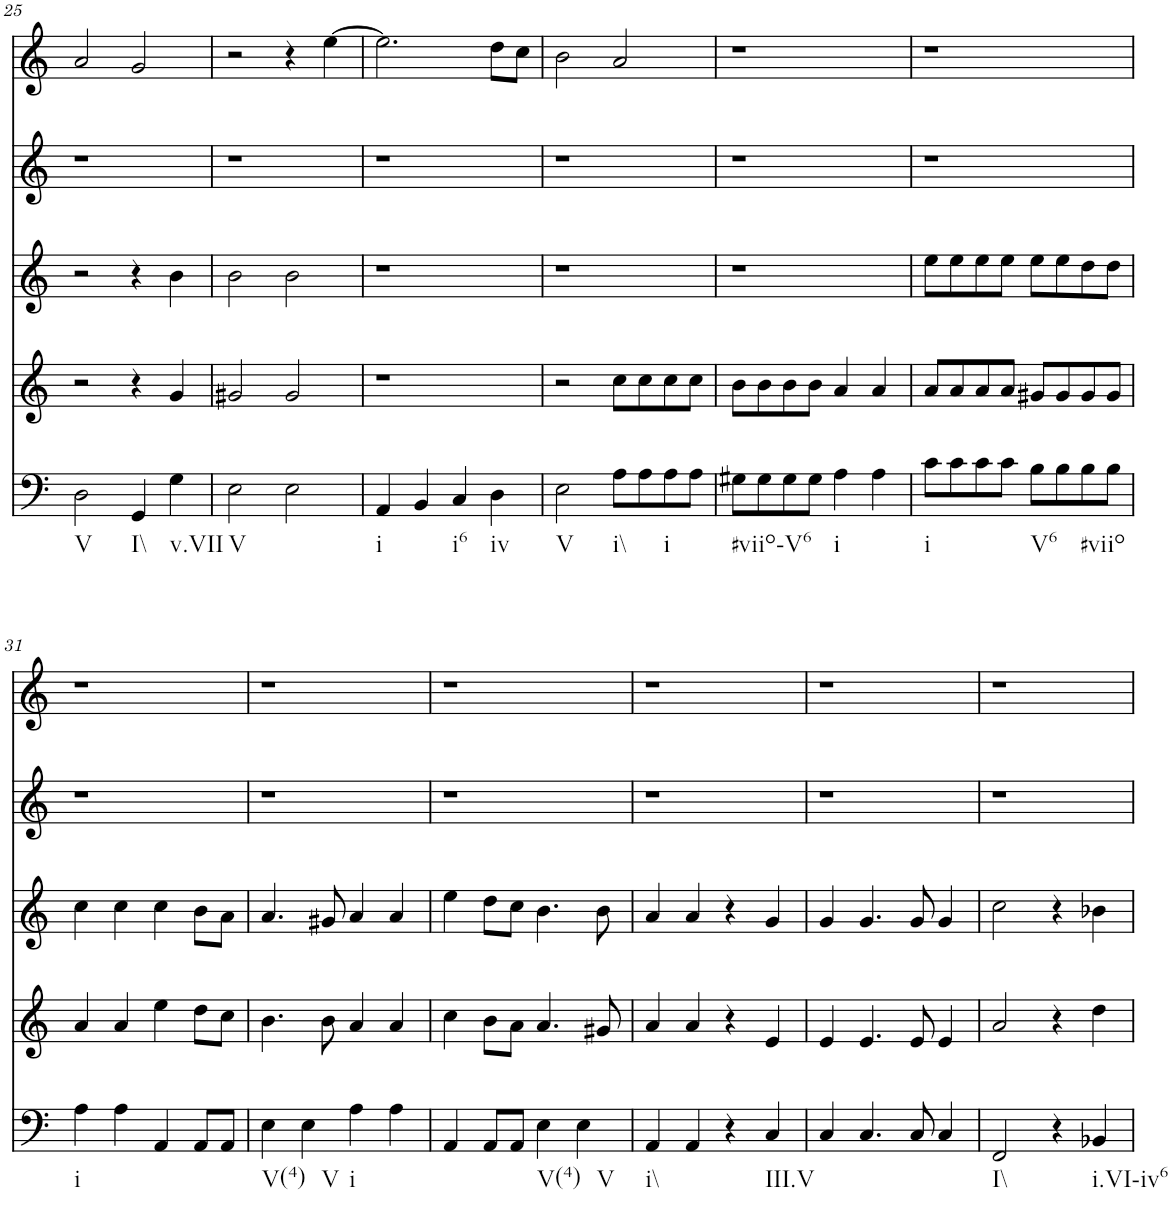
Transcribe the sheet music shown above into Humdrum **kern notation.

**kern	**kern	**kern	**kern	**kern
*part5	*part4	*part3	*part2	*part1
*staff5	*staff4	*staff3	*staff2	*staff1
*I"vox	*I"vox	*I"vox	*I"vox	*I"vox
!!LO:PB:g=z
*clefF4	*clefG2	*clefG2	*clefG2	*clefG2
*k[]	*k[]	*k[]	*k[]	*k[]
*M4/4	*M4/4	*M4/4	*M4/4	*M4/4
=25	=25	=25	=25	=25
!LO:TX:b:t=V	!	!	!	!
2D\	2r	2r	1r	2a/
!LO:TX:b:t=I\\	!	!	!	!
4GG/	4r	4r	.	2g/
!LO:TX:b:t=v.VII	!	!	!	!
4G\	4g/	4b\	.	.
=26	=26	=26	=26	=26
!LO:TX:b:t=V	!	!	!	!
2E\	2g#X/	2b\	1r	2r
2E\	2g#/	2b\	.	4r
.	.	.	.	[4ee\
=27	=27	=27	=27	=27
!LO:TX:b:t=i	!	!	!	!
4AA/	1r	1r	1r	2.ee\]
4BB/	.	.	.	.
!LO:TX:b:t=i6	!	!	!	!
4C/	.	.	.	.
!LO:TX:b:t=iv	!	!	!	!
4D\	.	.	.	8dd\L
.	.	.	.	8cc\J
=28	=28	=28	=28	=28
!LO:TX:b:t=V	!	!	!	!
2E\	2r	1r	1r	2b\
!LO:TX:b:t=i\\	!	!	!	!
8A\L	8cc\L	.	.	2a/
8A\	8cc\	.	.	.
!LO:TX:b:t=i	!	!	!	!
8A\	8cc\	.	.	.
8A\J	8cc\J	.	.	.
=29	=29	=29	=29	=29
!LO:TX:b:t=#viio-V6	!	!	!	!
8G#X\L	8b\L	1r	1r	1r
8G#\	8b\	.	.	.
8G#\	8b\	.	.	.
8G#\J	8b\J	.	.	.
!LO:TX:b:t=i	!	!	!	!
4A\	4a/	.	.	.
4A\	4a/	.	.	.
=30	=30	=30	=30	=30
!LO:TX:b:t=i	!	!	!	!
8c\L	8a/L	8ee\L	1r	1r
8c\	8a/	8ee\	.	.
8c\	8a/	8ee\	.	.
8c\J	8a/J	8ee\J	.	.
!LO:TX:b:t=V6	!	!	!	!
8B\L	8g#X/L	8ee\L	.	.
8B\	8g#/	8ee\	.	.
!LO:TX:b:t=#viio	!	!	!	!
8B\	8g#/	8dd\	.	.
8B\J	8g#/J	8dd\J	.	.
!!LO:LB:g=z
=31	=31	=31	=31	=31
!LO:TX:b:t=i	!	!	!	!
4A\	4a/	4cc\	1r	1r
4A\	4a/	4cc\	.	.
4AA/	4ee\	4cc\	.	.
8AA/L	8dd\L	8b\L	.	.
8AA/J	8cc\J	8a\J	.	.
=32	=32	=32	=32	=32
!LO:TX:b:t=V(4)	!	!	!	!
4E\	4.b\	4.a/	1r	1r
!LO:TX:b:t=V	!	!	!	!
4E\	.	.	.	.
.	8b\	8g#X/	.	.
!LO:TX:b:t=i	!	!	!	!
4A\	4a/	4a/	.	.
4A\	4a/	4a/	.	.
=33	=33	=33	=33	=33
4AA/	4cc\	4ee\	1r	1r
8AA/L	8b\L	8dd\L	.	.
8AA/J	8a\J	8cc\J	.	.
!LO:TX:b:t=V(4)	!	!	!	!
4E\	4.a/	4.b\	.	.
!LO:TX:b:t=V	!	!	!	!
4E\	.	.	.	.
.	8g#X/	8b\	.	.
=34	=34	=34	=34	=34
!LO:TX:b:t=i\\	!	!	!	!
4AA/	4a/	4a/	1r	1r
4AA/	4a/	4a/	.	.
4r	4r	4r	.	.
!LO:TX:b:t=III.V	!	!	!	!
4C/	4e/	4g/	.	.
=35	=35	=35	=35	=35
4C/	4e/	4g/	1r	1r
4.C/	4.e/	4.g/	.	.
8C/	8e/	8g/	.	.
4C/	4e/	4g/	.	.
=36	=36	=36	=36	=36
!LO:TX:b:t=I\\	!	!	!	!
2FF/	2a/	2cc\	1r	1r
4r	4r	4r	.	.
!LO:TX:b:t=i.VI-iv6	!	!	!	!
4BB-X/	4dd\	4b-X\	.	.
=	=	=	=	=
*-	*-	*-	*-	*-
